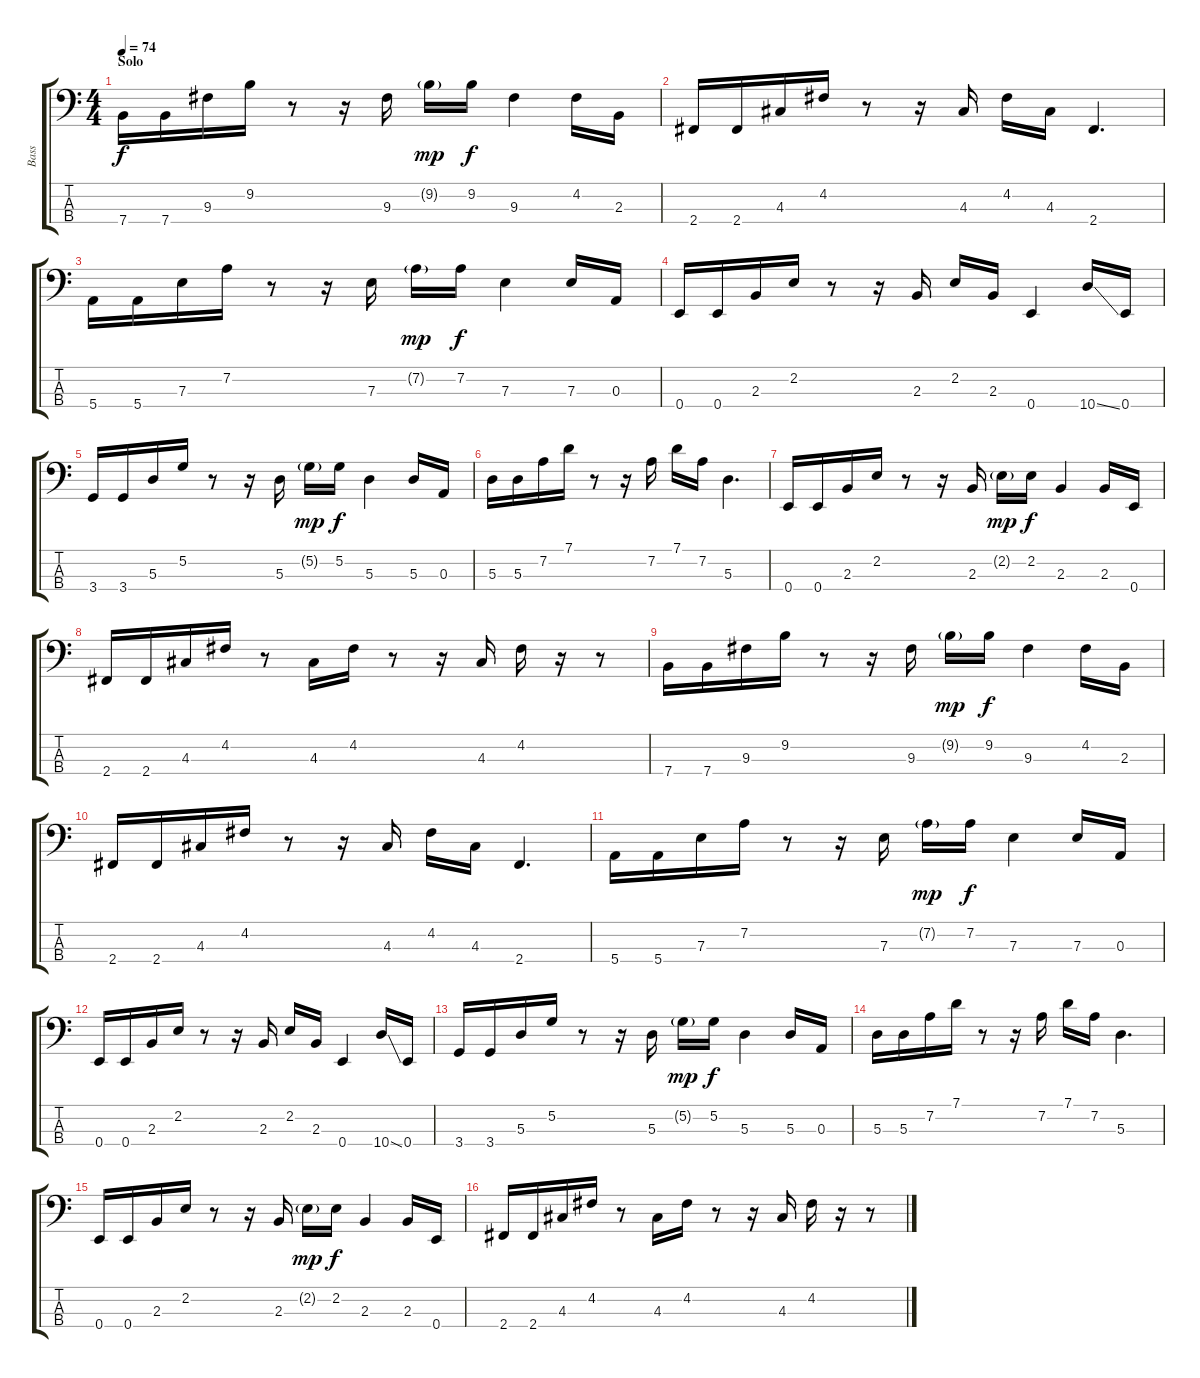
\track ("Bass" "Bass") {instrument electricbasspick}
\staff {score tabs}
\tuning (G2 D2 A1 E1) {hide}
\ts (4 4)
\section ("" "Solo")
\tempo 74
\clef f4
\ks c
7.4.16{dy f} 7.4.16 9.3.16 9.2.16 r.8 r.16 9.3.16 9.2{g}.16{dy mp} 9.2.16{dy f} 9.3.4 4.2.16 2.3.16 |
2.4.16 2.4.16 4.3.16 4.2.16 r.8 r.16 4.3.16 4.2.16 4.3.16 2.4.4{d} |
5.4.16 5.4.16 7.3.16 7.2.16 r.8 r.16 7.3.16 7.2{g}.16{dy mp} 7.2.16{dy f} 7.3.4 7.3.16 0.3.16 |
0.4.16 0.4.16 2.3.16 2.2.16 r.8 r.16 2.3.16 2.2.16 2.3.16 0.4.4 10.4{ss}.16 0.4.16 |
3.4.16 3.4.16 5.3.16 5.2.16 r.8 r.16 5.3.16 5.2{g}.16{dy mp} 5.2.16{dy f} 5.3.4 5.3.16 0.3.16 |
5.3.16 5.3.16 7.2.16 7.1.16 r.8 r.16 7.2.16 7.1.16 7.2.16 5.3.4{d} |
0.4.16 0.4.16 2.3.16 2.2.16 r.8 r.16 2.3.16 2.2{g}.16{dy mp} 2.2.16{dy f} 2.3.4 2.3.16 0.4.16 |
2.4.16 2.4.16 4.3.16 4.2.16 r.8 4.3.16 4.2.16 r.8 r.16 4.3.16 4.2.16 r.16 r.8 |
7.4.16 7.4.16 9.3.16 9.2.16 r.8 r.16 9.3.16 9.2{g}.16{dy mp} 9.2.16{dy f} 9.3.4 4.2.16 2.3.16 |
2.4.16 2.4.16 4.3.16 4.2.16 r.8 r.16 4.3.16 4.2.16 4.3.16 2.4.4{d} |
5.4.16 5.4.16 7.3.16 7.2.16 r.8 r.16 7.3.16 7.2{g}.16{dy mp} 7.2.16{dy f} 7.3.4 7.3.16 0.3.16 |
0.4.16 0.4.16 2.3.16 2.2.16 r.8 r.16 2.3.16 2.2.16 2.3.16 0.4.4 10.4{ss}.16 0.4.16 |
3.4.16 3.4.16 5.3.16 5.2.16 r.8 r.16 5.3.16 5.2{g}.16{dy mp} 5.2.16{dy f} 5.3.4 5.3.16 0.3.16 |
5.3.16 5.3.16 7.2.16 7.1.16 r.8 r.16 7.2.16 7.1.16 7.2.16 5.3.4{d} |
0.4.16 0.4.16 2.3.16 2.2.16 r.8 r.16 2.3.16 2.2{g}.16{dy mp} 2.2.16{dy f} 2.3.4 2.3.16 0.4.16 |
2.4.16 2.4.16 4.3.16 4.2.16 r.8 4.3.16 4.2.16 r.8 r.16 4.3.16 4.2.16 r.16 r.8
